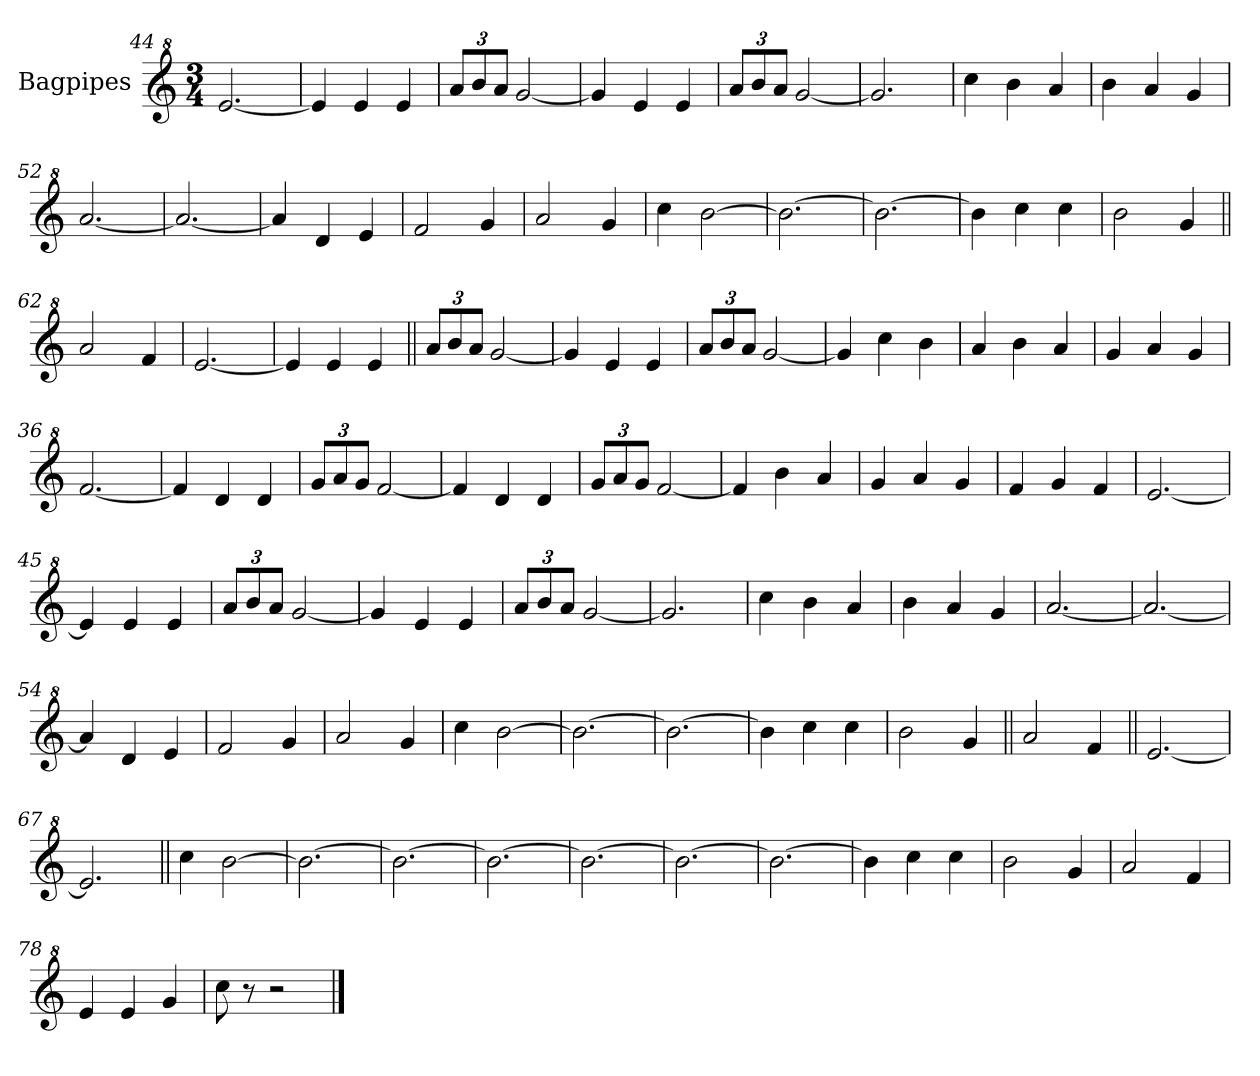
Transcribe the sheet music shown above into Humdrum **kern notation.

**kern
*part1
*staff1
*I"Bagpipes
*I'Bag
*clefG^2
*k[]
*M3/4
=44
[2.ee/
=45
4ee/]
4ee/
4ee/
=46
*Xbrackettup
12aa/L
12bb/
12aa/J
[2gg/
=47
4gg/]
4ee/
4ee/
=48
12aa/L
12bb/
12aa/J
[2gg/
=49
2.gg/]
=50
4ccc\
4bb\
4aa/
=51
4bb\
4aa/
4gg/
=52
[2.aa/
=53
2.aa/_
=54
4aa/]
4dd/
4ee/
=55
2ff/
4gg/
=56
2aa/
4gg/
=57
4ccc\
[2bb\
=58
2.bb\_
=59
2.bb\_
=60
4bb\]
4ccc\
4ccc\
=61
2bb\
4gg/
=62||
2aa/
4ff/
=63
[2.ee/
=64
4ee/]
4ee/
4ee/
=30||
12aa/L
12bb/
12aa/J
[2gg/
=31
4gg/]
4ee/
4ee/
=32
12aa/L
12bb/
12aa/J
[2gg/
=33
4gg/]
4ccc\
4bb\
=34
4aa/
4bb\
4aa/
=35
4gg/
4aa/
4gg/
=36
[2.ff/
=37
4ff/]
4dd/
4dd/
=38
12gg/L
12aa/
12gg/J
[2ff/
=39
4ff/]
4dd/
4dd/
=40
12gg/L
12aa/
12gg/J
[2ff/
=41
4ff/]
4bb\
4aa/
=42
4gg/
4aa/
4gg/
=43
4ff/
4gg/
4ff/
=44
[2.ee/
=45
4ee/]
4ee/
4ee/
=46
12aa/L
12bb/
12aa/J
[2gg/
=47
4gg/]
4ee/
4ee/
=48
12aa/L
12bb/
12aa/J
[2gg/
=49
2.gg/]
=50
4ccc\
4bb\
4aa/
=51
4bb\
4aa/
4gg/
=52
[2.aa/
=53
2.aa/_
=54
4aa/]
4dd/
4ee/
=55
2ff/
4gg/
=56
2aa/
4gg/
=57
4ccc\
[2bb\
=58
2.bb\_
=59
2.bb\_
=60
4bb\]
4ccc\
4ccc\
=61
2bb\
4gg/
=65||
2aa/
4ff/
=66||
[2.ee/
=67
2.ee/]
=68||
4ccc\
[2bb\
=69
2.bb\_
=70
2.bb\_
=71
2.bb\_
=72
2.bb\_
=73
2.bb\_
=74
2.bb\_
=75
4bb\]
4ccc\
4ccc\
=76
2bb\
4gg/
=77
2aa/
4ff/
=78
4ee/
4ee/
4gg/
=79
8ccc\
8r
2r
==
*-
